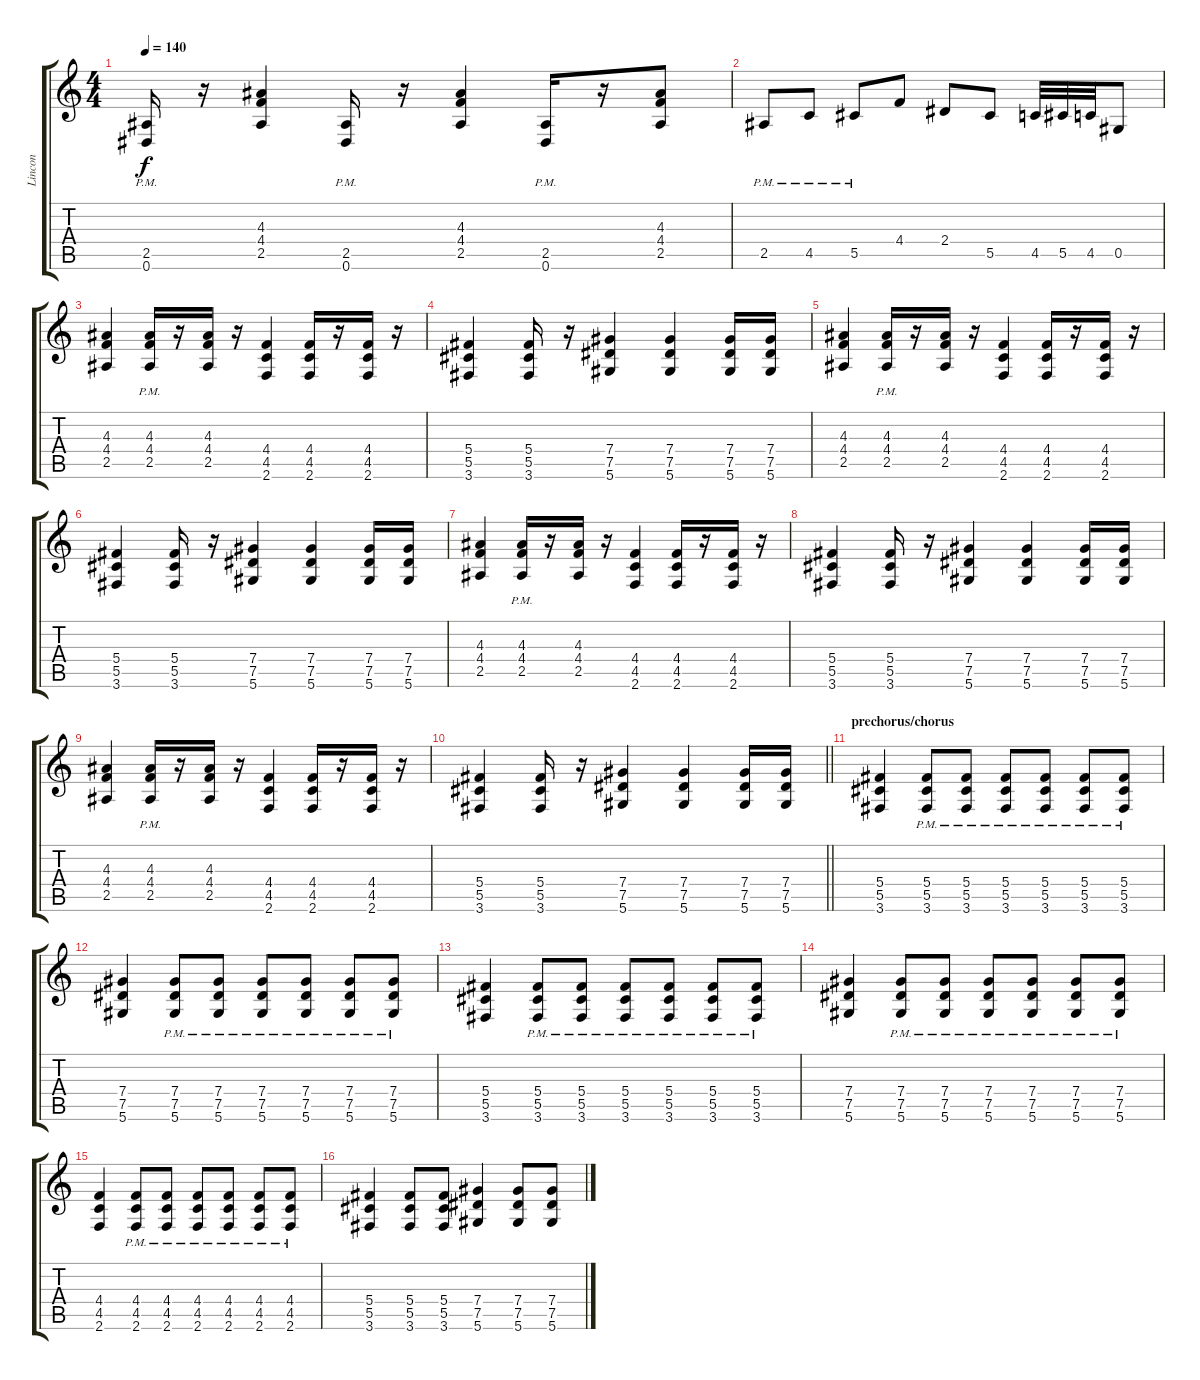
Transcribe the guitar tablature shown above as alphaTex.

\track ("Lincon" "Lincon") {instrument distortionguitar}
\staff {score tabs}
\tuning (Eb4 Bb3 Gb3 Db3 Ab2 Eb2) {hide}
\ts (4 4)
\tempo 140
\clef g2
\ks c
(2.5{pm} 0.6{pm}).16{dy f} r.16 (4.3 4.4 2.5).4 (2.5{pm} 0.6{pm}).16 r.16 (4.3 4.4 2.5).4 (2.5{pm} 0.6{pm}).16 r.16 (4.3 4.4 2.5).8 |
2.5{pm}.8 4.5{pm}.8 5.5{pm}.8 4.4.8 2.4.8 5.5.8 4.5.32 5.5.32 4.5.32 0.5.8 |
(4.3 4.4 2.5).4 (4.3{pm} 4.4{pm} 2.5{pm}).16 r.16 (4.3 4.4 2.5).16 r.16 (4.4 4.5 2.6).4 (4.4 4.5 2.6).16 r.16 (4.4 4.5 2.6).16 r.16 |
(5.4 5.5 3.6).4 (5.4 5.5 3.6).16 r.16 (7.4 7.5 5.6).4 (7.4 7.5 5.6).4 (7.4 7.5 5.6).16 (7.4 7.5 5.6).16 |
(4.3 4.4 2.5).4 (4.3{pm} 4.4{pm} 2.5{pm}).16 r.16 (4.3 4.4 2.5).16 r.16 (4.4 4.5 2.6).4 (4.4 4.5 2.6).16 r.16 (4.4 4.5 2.6).16 r.16 |
(5.4 5.5 3.6).4 (5.4 5.5 3.6).16 r.16 (7.4 7.5 5.6).4 (7.4 7.5 5.6).4 (7.4 7.5 5.6).16 (7.4 7.5 5.6).16 |
(4.3 4.4 2.5).4 (4.3{pm} 4.4{pm} 2.5{pm}).16 r.16 (4.3 4.4 2.5).16 r.16 (4.4 4.5 2.6).4 (4.4 4.5 2.6).16 r.16 (4.4 4.5 2.6).16 r.16 |
(5.4 5.5 3.6).4 (5.4 5.5 3.6).16 r.16 (7.4 7.5 5.6).4 (7.4 7.5 5.6).4 (7.4 7.5 5.6).16 (7.4 7.5 5.6).16 |
(4.3 4.4 2.5).4 (4.3{pm} 4.4{pm} 2.5{pm}).16 r.16 (4.3 4.4 2.5).16 r.16 (4.4 4.5 2.6).4 (4.4 4.5 2.6).16 r.16 (4.4 4.5 2.6).16 r.16 |
\barLineRight lightlight
(5.4 5.5 3.6).4 (5.4 5.5 3.6).16 r.16 (7.4 7.5 5.6).4 (7.4 7.5 5.6).4 (7.4 7.5 5.6).16 (7.4 7.5 5.6).16 |
\section ("" "prechorus/chorus")
(5.4 5.5 3.6).4 (5.4{pm} 5.5{pm} 3.6{pm}).8 (5.4{pm} 5.5{pm} 3.6{pm}).8 (5.4{pm} 5.5{pm} 3.6{pm}).8 (5.4{pm} 5.5{pm} 3.6{pm}).8 (5.4{pm} 5.5{pm} 3.6{pm}).8 (5.4{pm} 5.5{pm} 3.6{pm}).8 |
(7.4 7.5 5.6).4 (7.4{pm} 7.5{pm} 5.6{pm}).8 (7.4{pm} 7.5{pm} 5.6{pm}).8 (7.4{pm} 7.5{pm} 5.6{pm}).8 (7.4{pm} 7.5{pm} 5.6{pm}).8 (7.4{pm} 7.5{pm} 5.6{pm}).8 (7.4{pm} 7.5{pm} 5.6{pm}).8 |
(5.4 5.5 3.6).4 (5.4{pm} 5.5{pm} 3.6{pm}).8 (5.4{pm} 5.5{pm} 3.6{pm}).8 (5.4{pm} 5.5{pm} 3.6{pm}).8 (5.4{pm} 5.5{pm} 3.6{pm}).8 (5.4{pm} 5.5{pm} 3.6{pm}).8 (5.4{pm} 5.5{pm} 3.6{pm}).8 |
(7.4 7.5 5.6).4 (7.4{pm} 7.5{pm} 5.6{pm}).8 (7.4{pm} 7.5{pm} 5.6{pm}).8 (7.4{pm} 7.5{pm} 5.6{pm}).8 (7.4{pm} 7.5{pm} 5.6{pm}).8 (7.4{pm} 7.5{pm} 5.6{pm}).8 (7.4{pm} 7.5{pm} 5.6{pm}).8 |
(4.4 4.5 2.6).4 (4.4{pm} 4.5{pm} 2.6{pm}).8 (4.4{pm} 4.5{pm} 2.6{pm}).8 (4.4{pm} 4.5{pm} 2.6{pm}).8 (4.4{pm} 4.5{pm} 2.6{pm}).8 (4.4{pm} 4.5{pm} 2.6{pm}).8 (4.4{pm} 4.5{pm} 2.6{pm}).8 |
(5.4 5.5 3.6).4 (5.4 5.5 3.6).8 (5.4 5.5 3.6).8 (7.4 7.5 5.6).4 (7.4 7.5 5.6).8 (7.4 7.5 5.6).8
